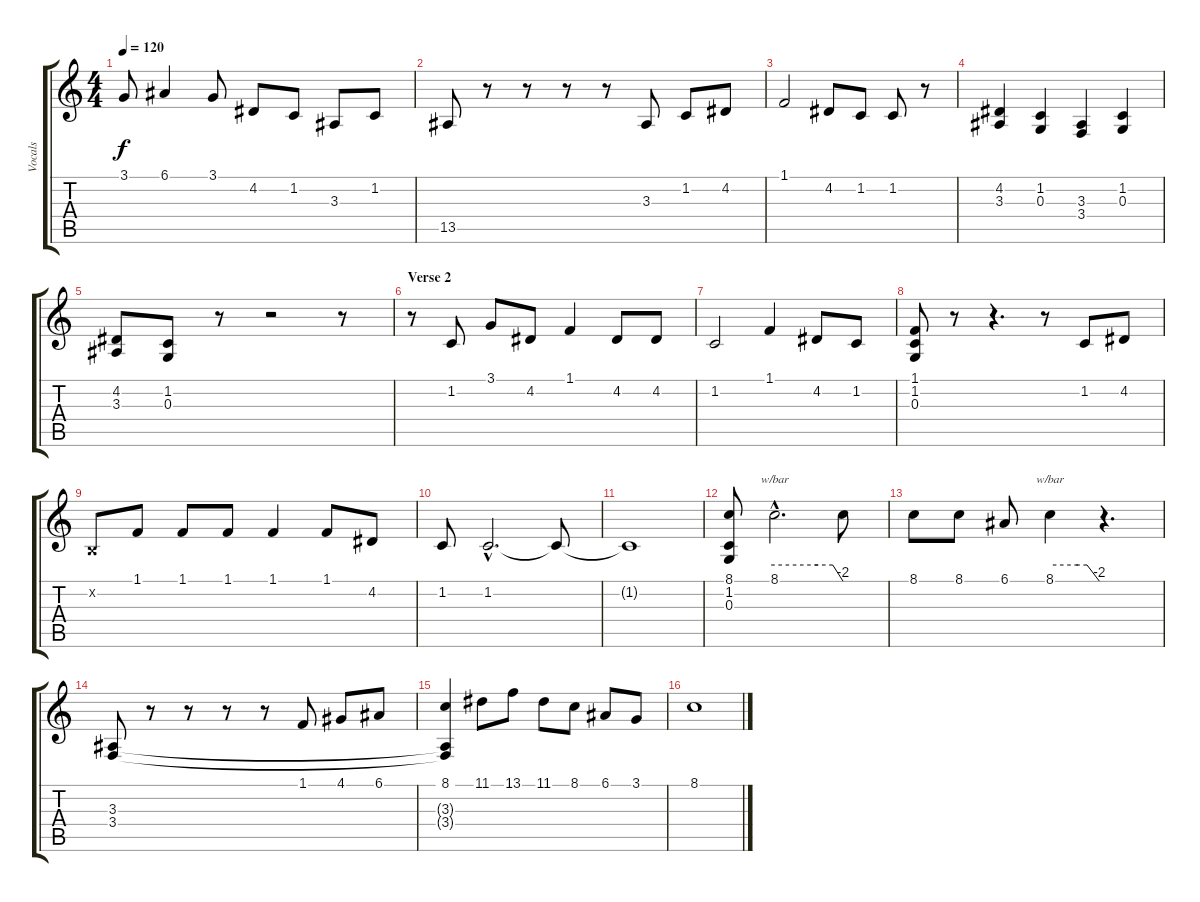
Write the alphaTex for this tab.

\track ("Vocals" "Vocals") {instrument lead2sawtooth}
\staff {score tabs}
\tuning (E4 B3 G3 D3 A2 E2) {hide}
\ts (4 4)
\tempo 120
\clef g2
\ks c
3.1.8{dy f} 6.1.4 3.1.8 4.2.8 1.2.8 3.3.8 1.2.8 |
13.5.8 r.8 r.8 r.8 r.8 3.3.8 1.2.8 4.2.8 |
1.1.2 4.2.8 1.2.8 1.2.8 r.8 |
(4.2 3.3).4 (1.2 0.3).4 (3.3 3.4).4 (1.2 0.3).4 |
(4.2 3.3).8 (1.2 0.3).8 r.8 r.2 r.8 |
\section ("" "Verse 2")
r.8 1.2.8 3.1.8 4.2.8 1.1.4 4.2.8 4.2.8 |
1.2.2 1.1.4 4.2.8 1.2.8 |
(1.1 1.2 0.3).8 r.8 r.4{d} r.8 1.2.8 4.2.8 |
0.2{x}.8 1.1.8 1.1.8 1.1.8 1.1.4 1.1.8 4.2.8 |
1.2.8 1.2{hac}.2{d} 1.2{t}.8 |
1.2{t}.1 |
(8.1 1.2 0.3).8 8.1{hac}.2{d tbe (custom default 0 0 38 0 51 0 60 -8)} 8.1{t}.8 |
8.1.8 8.1.8 6.1.8 8.1.4{tbe (custom default 0 0 34 0 45 0 60 -8)} r.4{d} |
(3.3 3.4).8 r.8 r.8 r.8 r.8 1.1.8 4.1.8 6.1.8 |
(8.1 3.3{t} 3.4{t}).4 11.1.8 13.1.8 11.1.8 8.1.8 6.1.8 3.1.8 |
8.1.1
